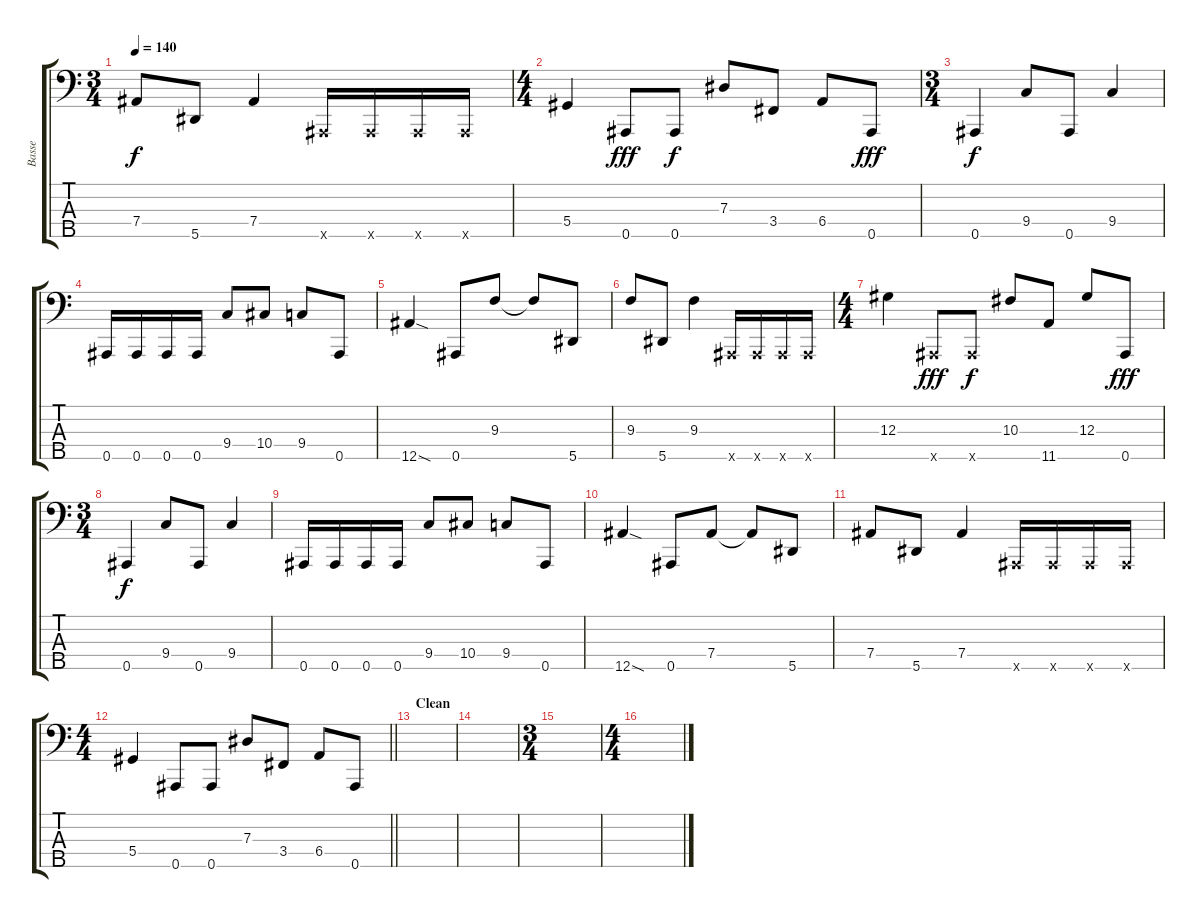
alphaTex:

\track ("Basse" "Basse") {instrument electricbasspick}
\staff {score tabs}
\tuning (Gb2 Db2 Ab1 Eb1 Bb0) {hide}
\ts (3 4)
\tempo 140
\clef f4
\ks c
7.4.8{dy f} 5.5.8 7.4.4 0.5{x}.16 0.5{x}.16 0.5{x}.16 0.5{x}.16 |
\ts (4 4)
5.4.4 0.5.8{dy fff} 0.5.8{dy f} 7.3.8 3.4.8 6.4.8 0.5.8{dy fff} |
\ts (3 4)
0.5.4{dy f} 9.4.8 0.5.8 9.4.4 |
0.5.16 0.5.16 0.5.16 0.5.16 9.4.8 10.4.8 9.4.8 0.5.8 |
12.5{sod}.4 0.5.8 9.3.8 9.3{t}.8 5.5.8 |
9.3.8 5.5.8 9.3.4 0.5{x}.16 0.5{x}.16 0.5{x}.16 0.5{x}.16 |
\ts (4 4)
12.3.4 0.5{x}.8{dy fff} 0.5{x}.8{dy f} 10.3.8 11.5.8 12.3.8 0.5.8{dy fff} |
\ts (3 4)
0.5.4{dy f} 9.4.8 0.5.8 9.4.4 |
0.5.16 0.5.16 0.5.16 0.5.16 9.4.8 10.4.8 9.4.8 0.5.8 |
12.5{sod}.4 0.5.8 7.4.8 7.4{t}.8 5.5.8 |
7.4.8 5.5.8 7.4.4 0.5{x}.16 0.5{x}.16 0.5{x}.16 0.5{x}.16 |
\ts (4 4)
\barLineRight lightlight
5.4.4 0.5.8 0.5.8 7.3.8 3.4.8 6.4.8 0.5.8 |
\section ("" "Clean")
|
|
\ts (3 4)
|
\ts (4 4)
